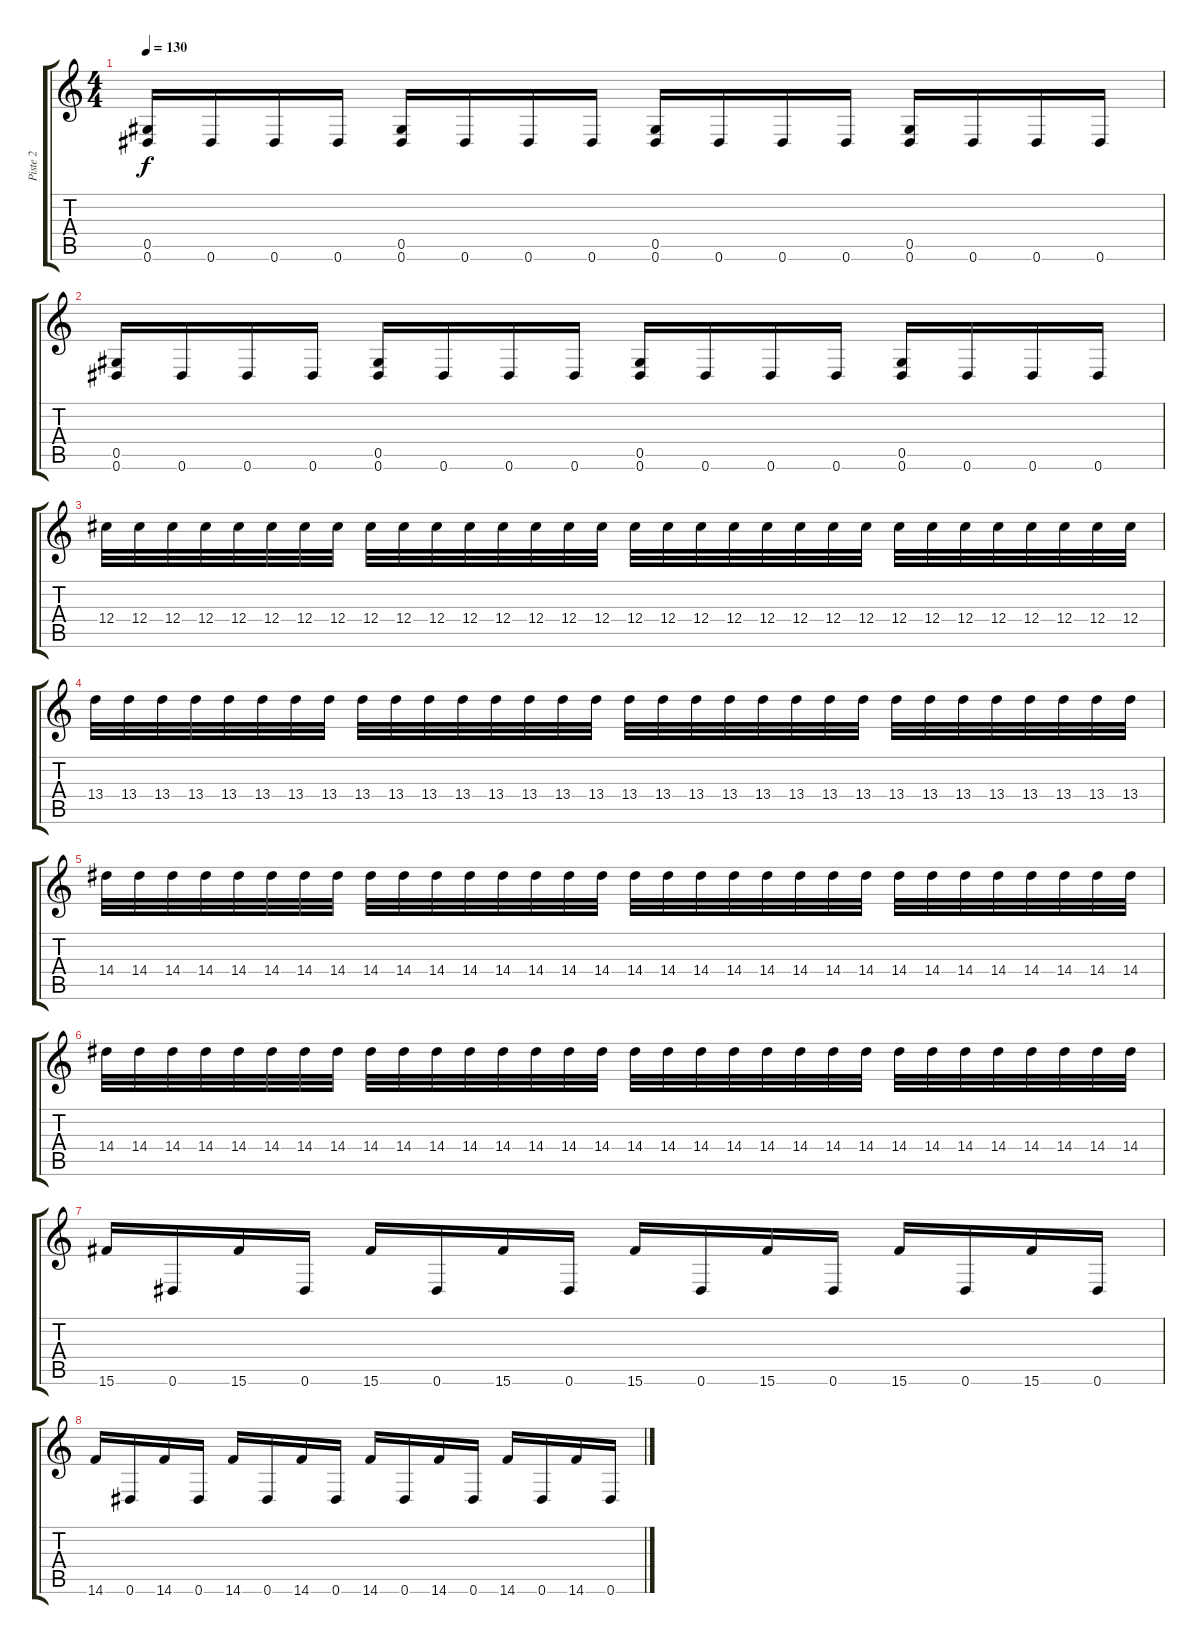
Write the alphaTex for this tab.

\track ("Piste 2" "Piste 2") {instrument distortionguitar}
\staff {score tabs}
\tuning (Eb4 Bb3 Gb3 Db3 Ab2 Eb2) {hide}
\ts (4 4)
\tempo 130
\clef g2
\ks c
(0.5 0.6).16{dy f} 0.6.16 0.6.16 0.6.16 (0.5 0.6).16 0.6.16 0.6.16 0.6.16 (0.5 0.6).16 0.6.16 0.6.16 0.6.16 (0.5 0.6).16 0.6.16 0.6.16 0.6.16 |
(0.5 0.6).16 0.6.16 0.6.16 0.6.16 (0.5 0.6).16 0.6.16 0.6.16 0.6.16 (0.5 0.6).16 0.6.16 0.6.16 0.6.16 (0.5 0.6).16 0.6.16 0.6.16 0.6.16 |
12.4.32 12.4.32 12.4.32 12.4.32 12.4.32 12.4.32 12.4.32 12.4.32 12.4.32 12.4.32 12.4.32 12.4.32 12.4.32 12.4.32 12.4.32 12.4.32 12.4.32 12.4.32 12.4.32 12.4.32 12.4.32 12.4.32 12.4.32 12.4.32 12.4.32 12.4.32 12.4.32 12.4.32 12.4.32 12.4.32 12.4.32 12.4.32 |
13.4.32 13.4.32 13.4.32 13.4.32 13.4.32 13.4.32 13.4.32 13.4.32 13.4.32 13.4.32 13.4.32 13.4.32 13.4.32 13.4.32 13.4.32 13.4.32 13.4.32 13.4.32 13.4.32 13.4.32 13.4.32 13.4.32 13.4.32 13.4.32 13.4.32 13.4.32 13.4.32 13.4.32 13.4.32 13.4.32 13.4.32 13.4.32 |
14.4.32 14.4.32 14.4.32 14.4.32 14.4.32 14.4.32 14.4.32 14.4.32 14.4.32 14.4.32 14.4.32 14.4.32 14.4.32 14.4.32 14.4.32 14.4.32 14.4.32 14.4.32 14.4.32 14.4.32 14.4.32 14.4.32 14.4.32 14.4.32 14.4.32 14.4.32 14.4.32 14.4.32 14.4.32 14.4.32 14.4.32 14.4.32 |
14.4.32 14.4.32 14.4.32 14.4.32 14.4.32 14.4.32 14.4.32 14.4.32 14.4.32 14.4.32 14.4.32 14.4.32 14.4.32 14.4.32 14.4.32 14.4.32 14.4.32 14.4.32 14.4.32 14.4.32 14.4.32 14.4.32 14.4.32 14.4.32 14.4.32 14.4.32 14.4.32 14.4.32 14.4.32 14.4.32 14.4.32 14.4.32 |
15.6.16 0.6.16 15.6.16 0.6.16 15.6.16 0.6.16 15.6.16 0.6.16 15.6.16 0.6.16 15.6.16 0.6.16 15.6.16 0.6.16 15.6.16 0.6.16 |
14.6.16 0.6.16 14.6.16 0.6.16 14.6.16 0.6.16 14.6.16 0.6.16 14.6.16 0.6.16 14.6.16 0.6.16 14.6.16 0.6.16 14.6.16 0.6.16
